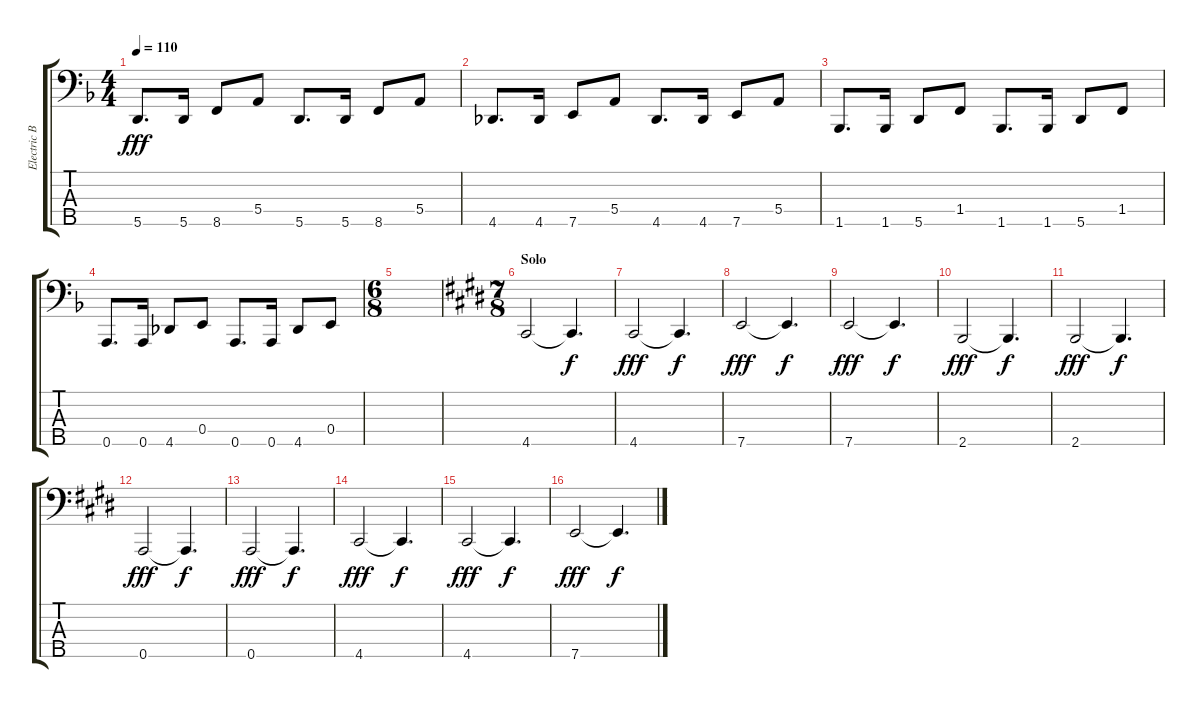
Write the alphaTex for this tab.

\track ("Electric Bass" "Electric B") {instrument electricbassfinger}
\staff {score tabs}
\tuning (G2 D2 A1 E1 A0) {hide}
\ts (4 4)
\tempo 110
\clef f4
\ks dminor
5.5.8{d dy fff} 5.5.16 8.5.8 5.4.8 5.5.8{d} 5.5.16 8.5.8 5.4.8 |
4.5.8{d} 4.5.16 7.5.8 5.4.8 4.5.8{d} 4.5.16 7.5.8 5.4.8 |
1.5.8{d} 1.5.16 5.5.8 1.4.8 1.5.8{d} 1.5.16 5.5.8 1.4.8 |
0.5.8{d} 0.5.16 4.5.8 0.4.8 0.5.8{d} 0.5.16 4.5.8 0.4.8 |
\ts (6 8)
|
\ts (7 8)
\section ("" "Solo")
\ks c#minor
4.5.2 4.5{t}.4{d dy f} |
4.5.2{dy fff} 4.5{t}.4{d dy f} |
7.5.2{dy fff} 7.5{t}.4{d dy f} |
7.5.2{dy fff} 7.5{t}.4{d dy f} |
2.5.2{dy fff} 2.5{t}.4{d dy f} |
2.5.2{dy fff} 2.5{t}.4{d dy f} |
0.5.2{dy fff} 0.5{t}.4{d dy f} |
0.5.2{dy fff} 0.5{t}.4{d dy f} |
4.5.2{dy fff} 4.5{t}.4{d dy f} |
4.5.2{dy fff} 4.5{t}.4{d dy f} |
7.5.2{dy fff} 7.5{t}.4{d dy f}
